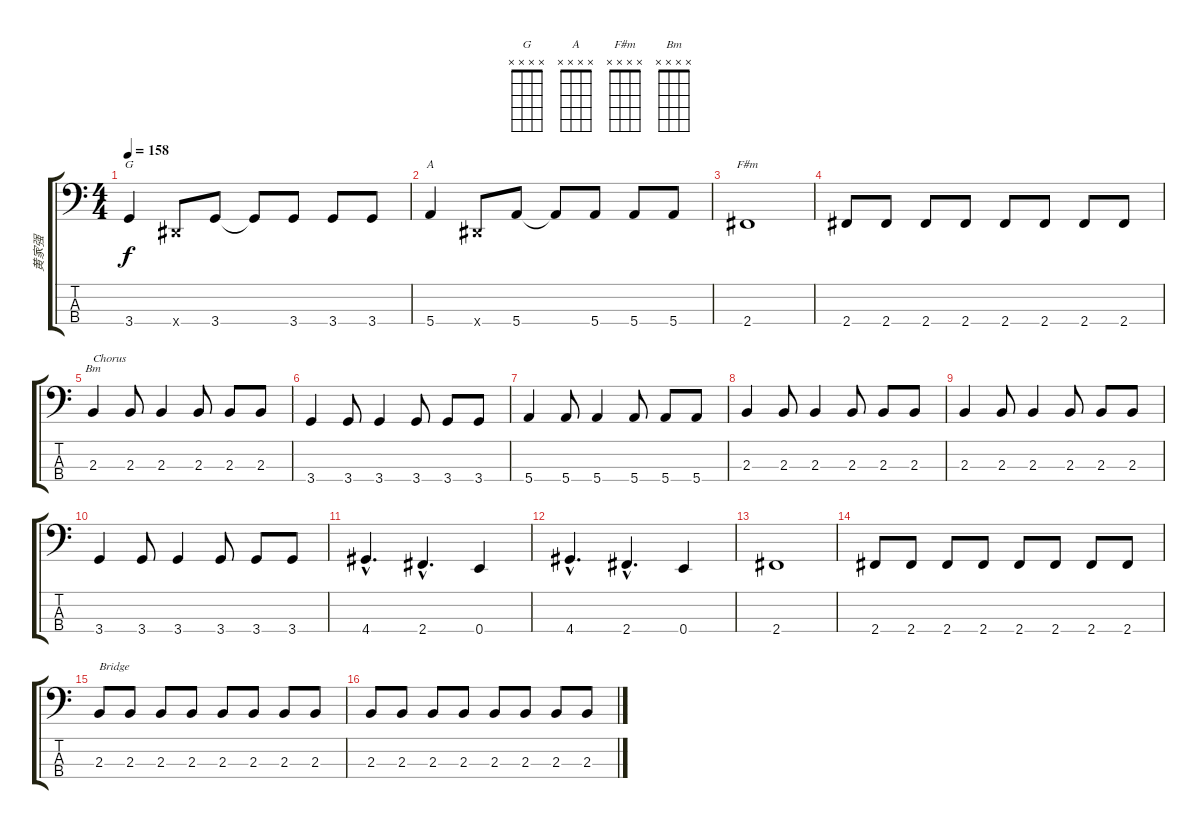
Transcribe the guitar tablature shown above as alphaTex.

\track ("黄家强" "黄家强") {instrument electricbassfinger}
\staff {score tabs}
\tuning (G2 D2 A1 E1) {hide}
\chord ("G" x x x x)
\chord ("A" x x x x)
\chord ("F#m" x x x x)
\chord ("Bm" x x x x)
\ts (4 4)
\tempo 158
\clef f4
\ks c
3.4.4{ch "G" dy f} -1.4{x}.8 3.4.8 3.4{t}.8 3.4.8 3.4.8 3.4.8 |
5.4.4{ch "A"} -1.4{x}.8 5.4.8 5.4{t}.8 5.4.8 5.4.8 5.4.8 |
2.4.1{ch "F#m"} |
2.4.8 2.4.8 2.4.8 2.4.8 2.4.8 2.4.8 2.4.8 2.4.8 |
2.3.4{ch "Bm" txt "Chorus"} 2.3.8 2.3.4 2.3.8 2.3.8 2.3.8 |
3.4.4 3.4.8 3.4.4 3.4.8 3.4.8 3.4.8 |
5.4.4 5.4.8 5.4.4 5.4.8 5.4.8 5.4.8 |
2.3.4 2.3.8 2.3.4 2.3.8 2.3.8 2.3.8 |
2.3.4 2.3.8 2.3.4 2.3.8 2.3.8 2.3.8 |
3.4.4 3.4.8 3.4.4 3.4.8 3.4.8 3.4.8 |
4.4{hac}.4{d} 2.4{hac}.4{d} 0.4.4 |
4.4{hac}.4{d} 2.4{hac}.4{d} 0.4.4 |
2.4.1 |
2.4.8 2.4.8 2.4.8 2.4.8 2.4.8 2.4.8 2.4.8 2.4.8 |
2.3.8{txt "Bridge"} 2.3.8 2.3.8 2.3.8 2.3.8 2.3.8 2.3.8 2.3.8 |
2.3.8 2.3.8 2.3.8 2.3.8 2.3.8 2.3.8 2.3.8 2.3.8
